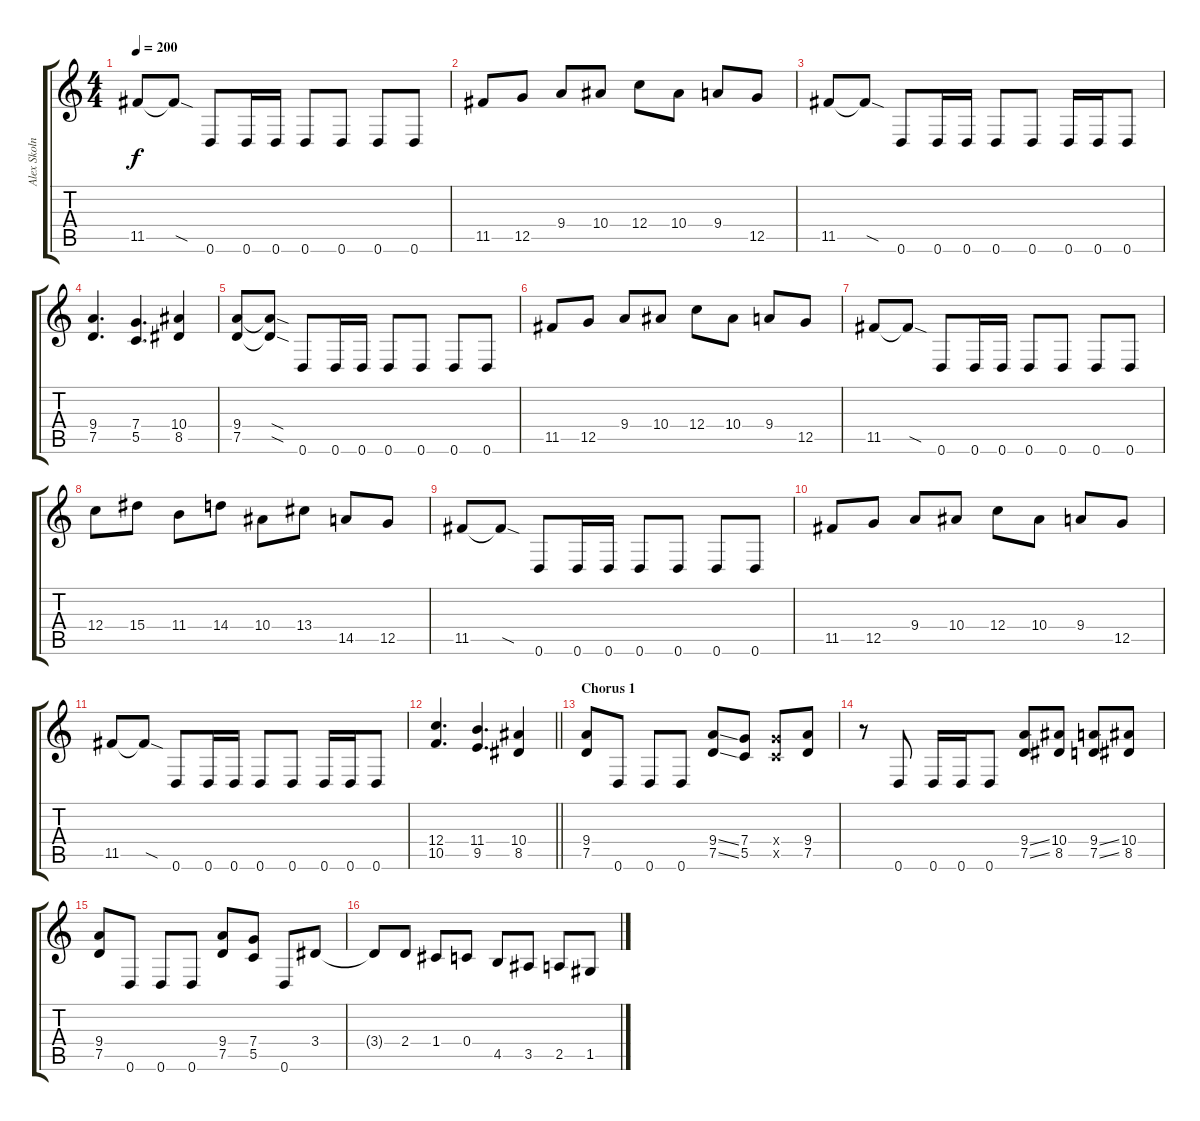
\track ("Alex Skolnick" "Alex Skoln") {instrument distortionguitar}
\staff {score tabs}
\tuning (D4 A3 F3 C3 G2 D2) {hide}
\ts (4 4)
\tempo 200
\clef g2
\ks c
11.5.8{dy f} 11.5{sod t}.8 0.6.8 0.6.16 0.6.16 0.6.8 0.6.8 0.6.8 0.6.8 |
11.5.8 12.5.8 9.4.8 10.4.8 12.4.8 10.4.8 9.4.8 12.5.8 |
11.5.8 11.5{sod t}.8 0.6.8 0.6.16 0.6.16 0.6.8 0.6.8 0.6.16 0.6.16 0.6.8 |
(9.4 7.5).4{d} (7.4 5.5).4{d} (10.4 8.5).4 |
(9.4 7.5).8 (9.4{sod t} 7.5{sod t}).8 0.6.8 0.6.16 0.6.16 0.6.8 0.6.8 0.6.8 0.6.8 |
11.5.8 12.5.8 9.4.8 10.4.8 12.4.8 10.4.8 9.4.8 12.5.8 |
11.5.8 11.5{sod t}.8 0.6.8 0.6.16 0.6.16 0.6.8 0.6.8 0.6.8 0.6.8 |
12.4.8 15.4.8 11.4.8 14.4.8 10.4.8 13.4.8 14.5.8 12.5.8 |
11.5.8 11.5{sod t}.8 0.6.8 0.6.16 0.6.16 0.6.8 0.6.8 0.6.8 0.6.8 |
11.5.8 12.5.8 9.4.8 10.4.8 12.4.8 10.4.8 9.4.8 12.5.8 |
11.5.8 11.5{sod t}.8 0.6.8 0.6.16 0.6.16 0.6.8 0.6.8 0.6.16 0.6.16 0.6.8 |
\barLineRight lightlight
(12.4 10.5).4{d} (11.4 9.5).4{d} (10.4 8.5).4 |
\section ("" "Chorus 1")
(9.4 7.5).8 0.6.8 0.6.8 0.6.8 (9.4{ss} 7.5{ss}).8 (7.4 5.5).8 (7.4{x} 5.5{x}).8 (9.4 7.5).8 |
r.8 0.6.8 0.6.16 0.6.16 0.6.8 (9.4{ss} 7.5{ss}).8 (10.4 8.5).8 (9.4{ss} 7.5{ss}).8 (10.4 8.5).8 |
(9.4 7.5).8 0.6.8 0.6.8 0.6.8 (9.4 7.5).8 (7.4 5.5).8 0.6.8 3.4.8 |
3.4{t}.8 2.4.8 1.4.8 0.4.8 4.5.8 3.5.8 2.5.8 1.5.8
